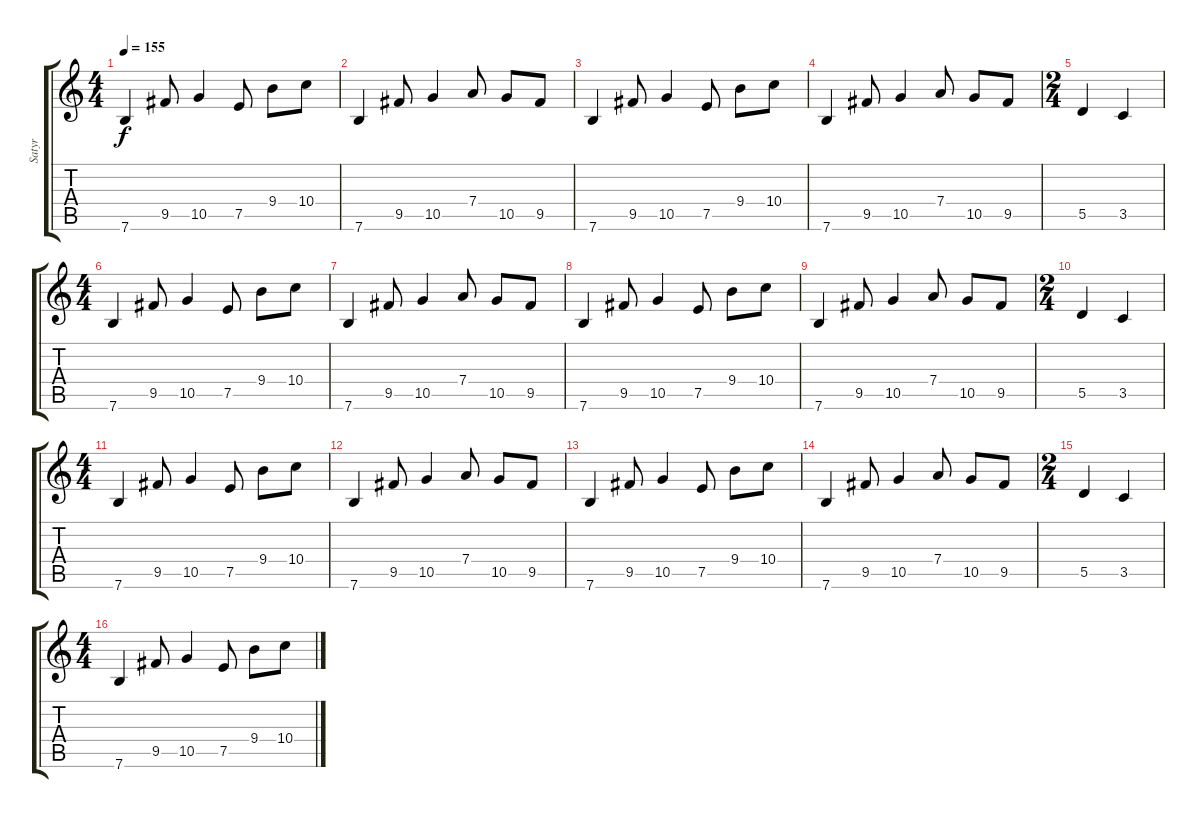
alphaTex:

\track ("Satyr" "Satyr") {instrument overdrivenguitar}
\staff {score tabs}
\tuning (E4 B3 G3 D3 A2 E2) {hide}
\ts (4 4)
\tempo 155
\clef g2
\ks c
7.6.4{dy f balance 8} 9.5.8 10.5.4 7.5.8 9.4.8 10.4.8 |
7.6.4 9.5.8 10.5.4 7.4.8 10.5.8 9.5.8 |
7.6.4 9.5.8 10.5.4 7.5.8 9.4.8 10.4.8 |
7.6.4 9.5.8 10.5.4 7.4.8 10.5.8 9.5.8 |
\ts (2 4)
5.5.4 3.5.4 |
\ts (4 4)
7.6.4 9.5.8 10.5.4 7.5.8 9.4.8 10.4.8 |
7.6.4 9.5.8 10.5.4 7.4.8 10.5.8 9.5.8 |
7.6.4 9.5.8 10.5.4 7.5.8 9.4.8 10.4.8 |
7.6.4 9.5.8 10.5.4 7.4.8 10.5.8 9.5.8 |
\ts (2 4)
5.5.4 3.5.4 |
\ts (4 4)
7.6.4 9.5.8 10.5.4 7.5.8 9.4.8 10.4.8 |
7.6.4 9.5.8 10.5.4 7.4.8 10.5.8 9.5.8 |
7.6.4 9.5.8 10.5.4 7.5.8 9.4.8 10.4.8 |
7.6.4 9.5.8 10.5.4 7.4.8 10.5.8 9.5.8 |
\ts (2 4)
5.5.4 3.5.4 |
\ts (4 4)
7.6.4 9.5.8 10.5.4 7.5.8 9.4.8 10.4.8
